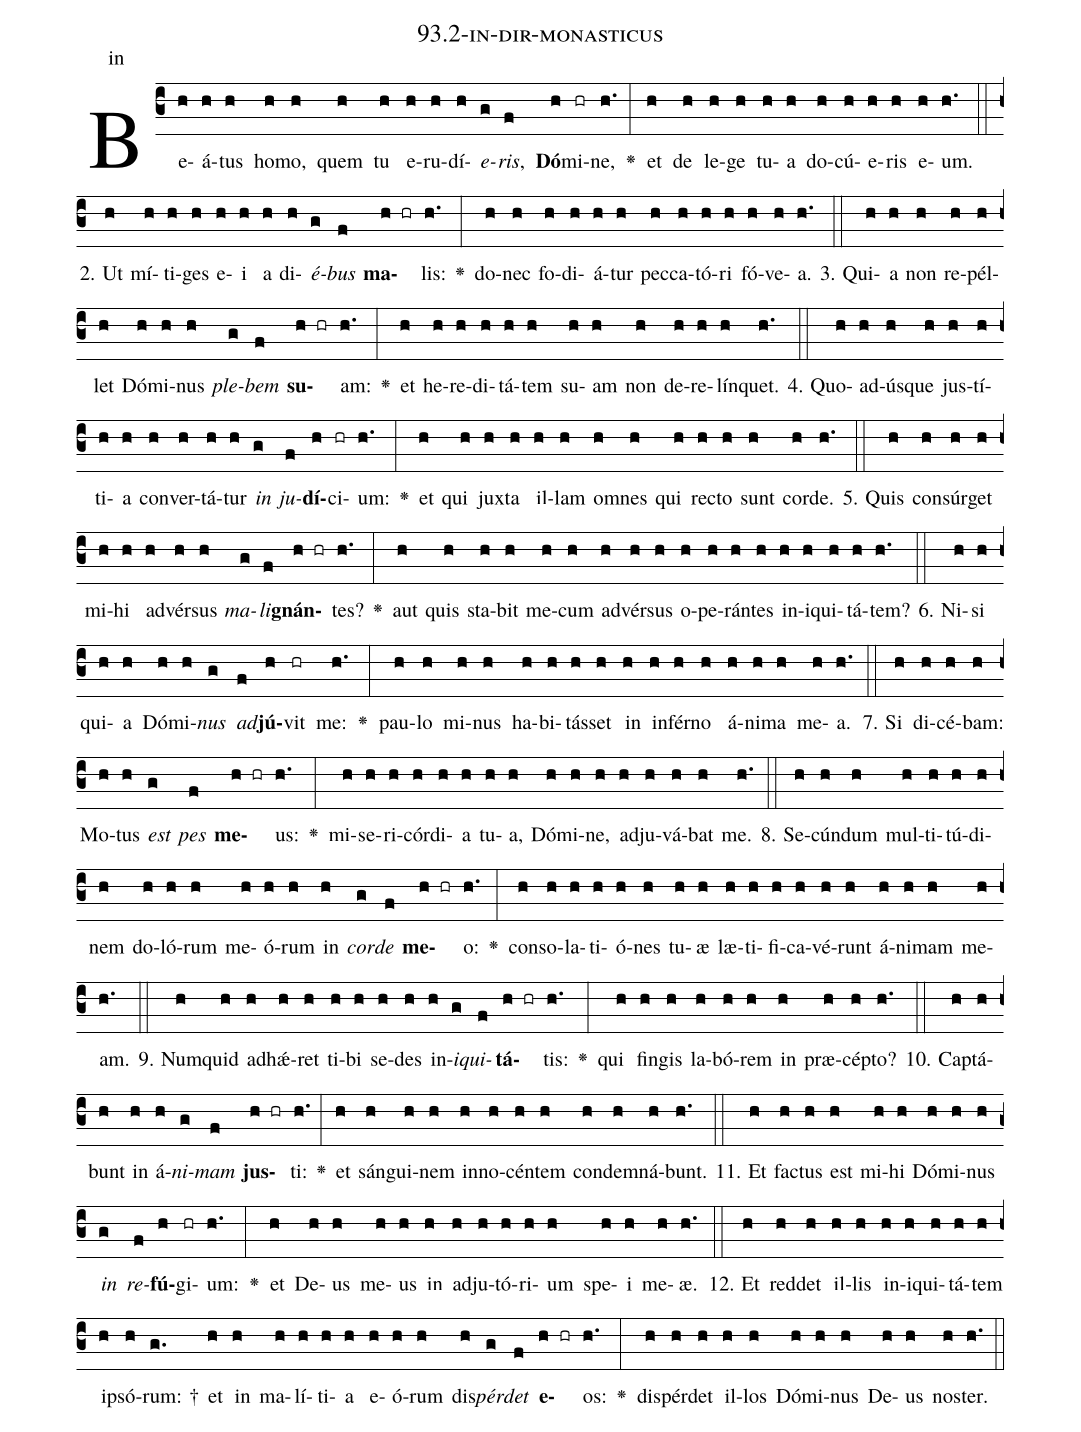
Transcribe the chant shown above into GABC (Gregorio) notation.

name: 93.2-in-dir-monasticus;
annotation: in;
%%
(c3)Be(h)á(h)tus(h) ho(h)mo,(h) quem(h) tu(h) e(h)ru(h)dí(h)<i>e</i>(g)<i>ris</i>,(f) <b>Dó</b>(h)mi(hr)ne,(h.) <v>\greheightstar</v>(:) et(h) de(h) le(h)ge(h) tu(h)a(h) do(h)cú(h)e(h)ris(h) e(h)um.(h.) (::)
2. Ut(h) mí(h)ti(h)ges(h) e(h)i(h) a(h) di(h)<i>é</i>(g)<i>bus</i>(f) <b>ma</b>(h hr)lis:(h.) <v>\greheightstar</v>(:) do(h)nec(h) fo(h)di(h)á(h)tur(h) pec(h)ca(h)tó(h)ri(h) fó(h)ve(h)a.(h.) (::)
3. Qui(h)a(h) non(h) re(h)pél(h)let(h) Dó(h)mi(h)nus(h) <i>ple</i>(g)<i>bem</i>(f) <b>su</b>(h hr)am:(h.) <v>\greheightstar</v>(:) et(h) he(h)re(h)di(h)tá(h)tem(h) su(h)am(h) non(h) de(h)re(h)lín(h)quet.(h.) (::)
4. Quo(h)ad(h)ús(h)que(h) jus(h)tí(h)ti(h)a(h) con(h)ver(h)tá(h)tur(h) <i>in</i>(g) <i>ju</i>(f)<b>dí</b>(h)ci(hr)um:(h.) <v>\greheightstar</v>(:) et(h) qui(h) jux(h)ta(h) il(h)lam(h) om(h)nes(h) qui(h) rec(h)to(h) sunt(h) cor(h)de.(h.) (::)
5. Quis(h) con(h)súr(h)get(h) mi(h)hi(h) ad(h)vér(h)sus(h) <i>ma</i>(g)<i>li</i>(f)<b>gnán</b>(h hr)tes?(h.) <v>\greheightstar</v>(:) aut(h) quis(h) sta(h)bit(h) me(h)cum(h) ad(h)vér(h)sus(h) o(h)pe(h)rán(h)tes(h) in(h)i(h)qui(h)tá(h)tem?(h.) (::)
6. Ni(h)si(h) qui(h)a(h) Dó(h)mi(h)<i>nus</i>(g) <i>ad</i>(f)<b>jú</b>(h)vit(hr) me:(h.) <v>\greheightstar</v>(:) pau(h)lo(h) mi(h)nus(h) ha(h)bi(h)tás(h)set(h) in(h) in(h)fér(h)no(h) á(h)ni(h)ma(h) me(h)a.(h.) (::)
7. Si(h) di(h)cé(h)bam:(h) Mo(h)tus(h) <i>est</i>(g) <i>pes</i>(f) <b>me</b>(h hr)us:(h.) <v>\greheightstar</v>(:) mi(h)se(h)ri(h)cór(h)di(h)a(h) tu(h)a,(h) Dó(h)mi(h)ne,(h) ad(h)ju(h)vá(h)bat(h) me.(h.) (::)
8. Se(h)cún(h)dum(h) mul(h)ti(h)tú(h)di(h)nem(h) do(h)ló(h)rum(h) me(h)ó(h)rum(h) in(h) <i>cor</i>(g)<i>de</i>(f) <b>me</b>(h hr)o:(h.) <v>\greheightstar</v>(:) con(h)so(h)la(h)ti(h)ó(h)nes(h) tu(h)æ(h) læ(h)ti(h)fi(h)ca(h)vé(h)runt(h) á(h)ni(h)mam(h) me(h)am.(h.) (::)
9. Num(h)quid(h) ad(h)hǽ(h)ret(h) ti(h)bi(h) se(h)des(h) in(h)<i>i</i>(g)<i>qui</i>(f)<b>tá</b>(h hr)tis:(h.) <v>\greheightstar</v>(:) qui(h) fin(h)gis(h) la(h)bó(h)rem(h) in(h) præ(h)cép(h)to?(h.) (::)
10. Cap(h)tá(h)bunt(h) in(h) á(h)<i>ni</i>(g)<i>mam</i>(f) <b>jus</b>(h hr)ti:(h.) <v>\greheightstar</v>(:) et(h) sán(h)gui(h)nem(h) in(h)no(h)cén(h)tem(h) con(h)dem(h)ná(h)bunt.(h.) (::)
11. Et(h) fac(h)tus(h) est(h) mi(h)hi(h) Dó(h)mi(h)nus(h) <i>in</i>(g) <i>re</i>(f)<b>fú</b>(h)gi(hr)um:(h.) <v>\greheightstar</v>(:) et(h) De(h)us(h) me(h)us(h) in(h) ad(h)ju(h)tó(h)ri(h)um(h) spe(h)i(h) me(h)æ.(h.) (::)
12. Et(h) red(h)det(h) il(h)lis(h) in(h)i(h)qui(h)tá(h)tem(h) ip(h)só(h)rum: †(g.) et(h) in(h) ma(h)lí(h)ti(h)a(h) e(h)ó(h)rum(h) dis(h)<i>pér</i>(g)<i>det</i>(f) <b>e</b>(h hr)os:(h.) <v>\greheightstar</v>(:) dis(h)pér(h)det(h) il(h)los(h) Dó(h)mi(h)nus(h) De(h)us(h) nos(h)ter.(h.) (::)
